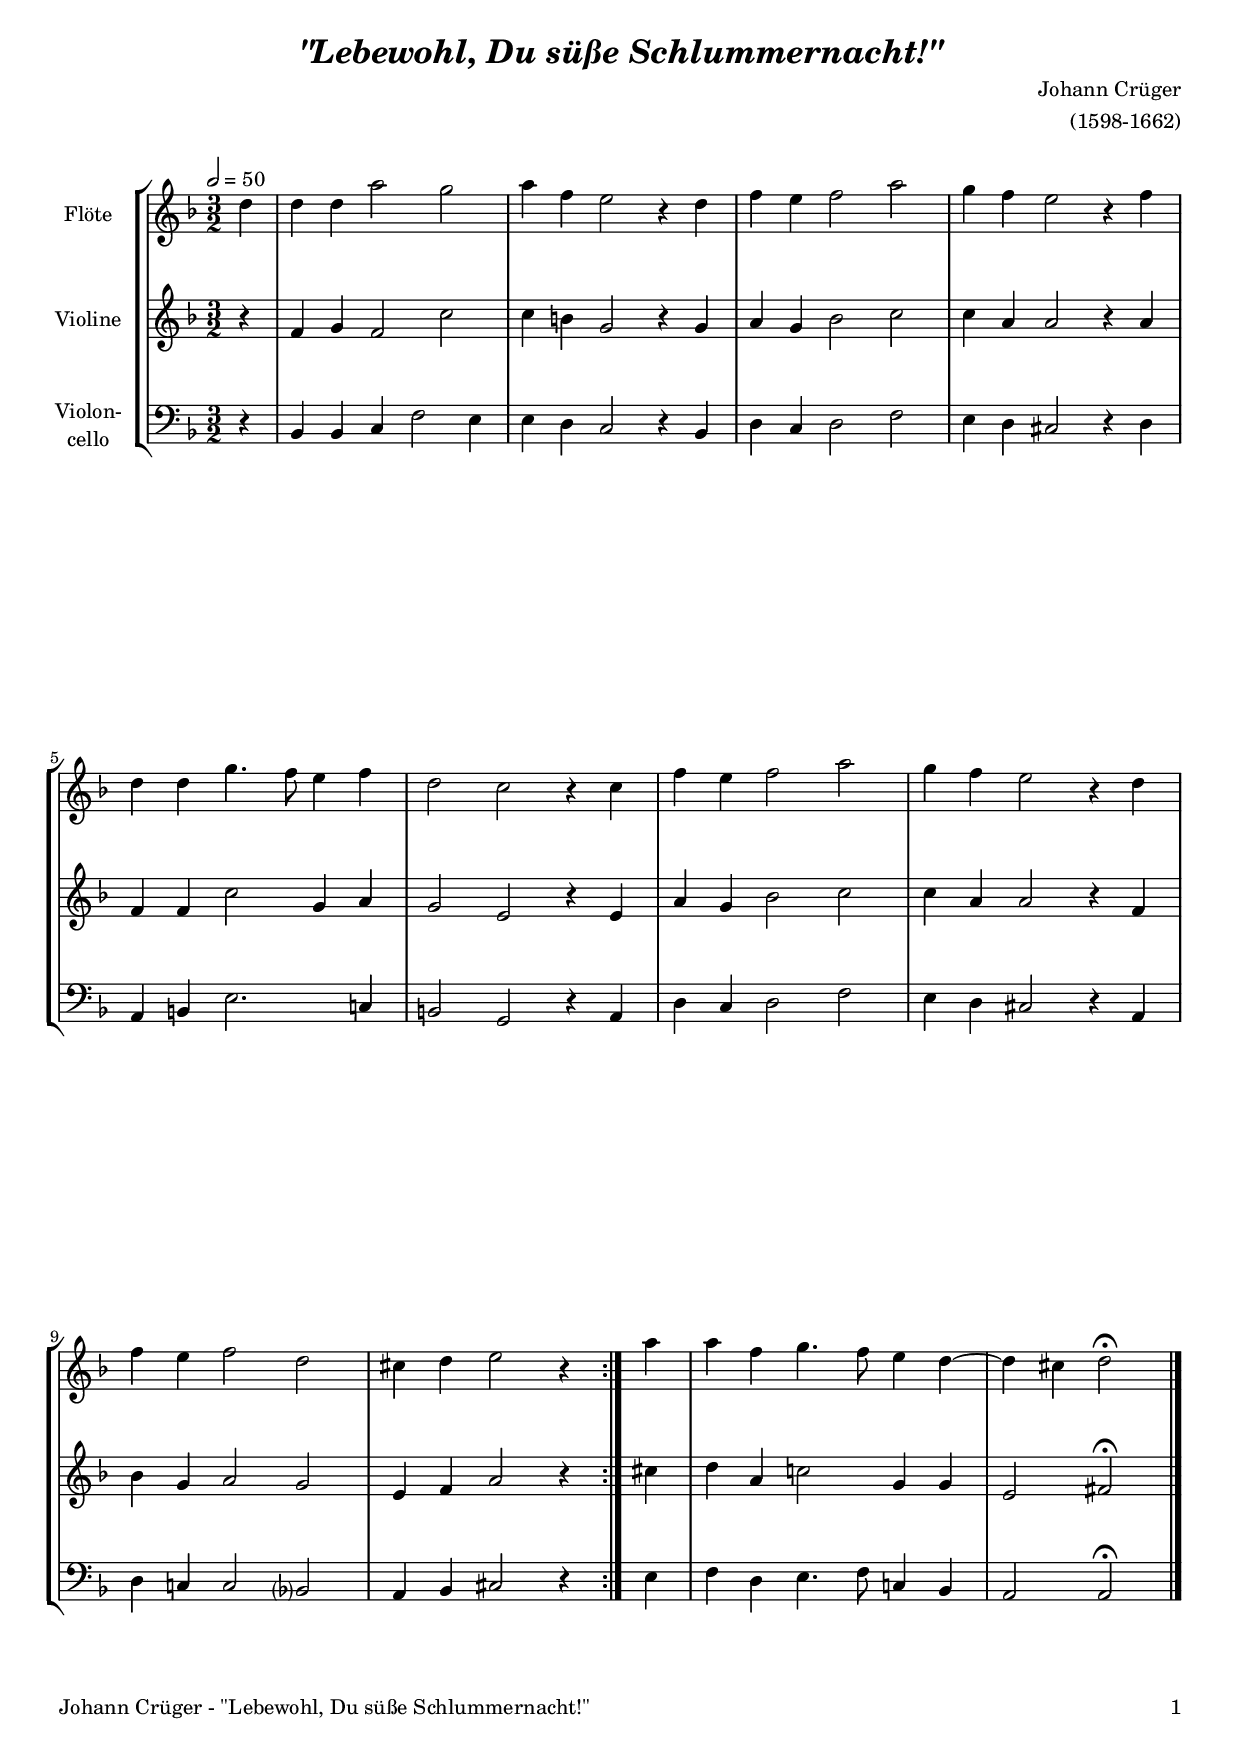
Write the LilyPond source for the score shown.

\version "2.24.4"
\include "deutsch.ly"

#(set-global-staff-size 18)

\header {
  title     = \markup \bold \italic "\"Lebewohl, Du süße Schlummernacht!\""
  composer  = "Johann Crüger"
  arranger  = "(1598-1662)"
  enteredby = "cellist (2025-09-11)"
%  piece     = ""
}

voiceconsts = {
  \key g \minor
  \time 3/2
  \clef "treble"
%  \numericTimeSignature
  \compressEmptyMeasures
  % Set default beaming for all staves
%  \set Timing.beamExceptions = #'()
%  \set Timing.baseMoment     = #(ly:make-moment 1 4)
%  \set Timing.beatStructure  = #'(1 1 1 1)
  \tempo 2=50
}

mifl = "flute"
mist = "string ensemble 1"
mivl = "violin"
mivc = "cello"
mipz = "pizzicato strings"

va = \relative c'' {
  \voiceconsts

  \repeat volta 2 {
    \partial 4 g4
    g g d'2 c
    d4 b a2 r4 g
    b a b2 d

    c4 b a2 r4 b
    g g c4. b8 a4 b
    g2 f r4 f

    b a b2 d
    c4 b a2 r4 g
    b a b2 g

    fis4 g a2 r4
  }
  d
  d b c4. b8 a4 g~
  \partial 4*5 g fis g2\fermata \bar "|."
}

vb = \relative c'' {
  \voiceconsts

  \repeat volta 2 {
    \partial 4 r4
    b c b2 f'
    f4 e c2 r4 c
    d c es2 f

    f4 d d2 r4 d
    b b f'2 c4 d
    c2 a r4 a

    d c es2 f
    f4 d d2 r4 b
    es c d2 c

    a4 b d2 r4
  }
  fis
  g d f!2 c4 c
  \partial 4*5 a2 h\fermata \bar "|."
}

vc = \relative c {
  \voiceconsts
  \clef "bass"
  
  \repeat volta 2 {
    \partial 4 r4
    es es f b2 a4
    a g f2 r4 es
    g f g2 b

    a4 g fis2 r4 g
    d e a2. f!4
    e2 c r4 d

    g f g2 b
    a4 g fis2 r4 d
    g f! f2 es?

    d4 es fis2 r4
  }
  a
  b g a4. b8 f!4 es
  \partial 4*5 d2 d\fermata \bar "|."
}


music = \new StaffGroup <<
      \new Staff {
	\set Staff.midiInstrument = \mifl
	\set Staff.instrumentName = \markup \center-column { "Flöte" }
	\transpose g d' { \va }
      }

      \new Staff {
	\set Staff.midiInstrument = \mivl
	\set Staff.instrumentName = \markup \center-column { "Violine" }
	\transpose g d { \vb }
      }

      \new Staff {
	\set Staff.midiInstrument = \mivc
	\set Staff.instrumentName = \markup \center-column { "Violon-" "cello" }
	\transpose g d { \vc }
      }
>>

\book {
   \paper {
    print-page-number = ##t
    print-first-page-number = ##t
    ragged-last-bottom = ##f
    oddHeaderMarkup = \markup \null
    evenHeaderMarkup = \markup \null
    oddFooterMarkup = \markup {
      \fill-line {
        \if \should-print-page-number
        "Johann Crüger - \"Lebewohl, Du süße Schlummernacht!\"" \fromproperty #'page:page-number-string
      }
    }
    evenFooterMarkup = \oddFooterMarkup
  } \score {
    \music
    \layout {}
  }

  \score {
    \unfoldRepeats \music

    \midi {
      \context {
        \Score
      }
    }
  }
}